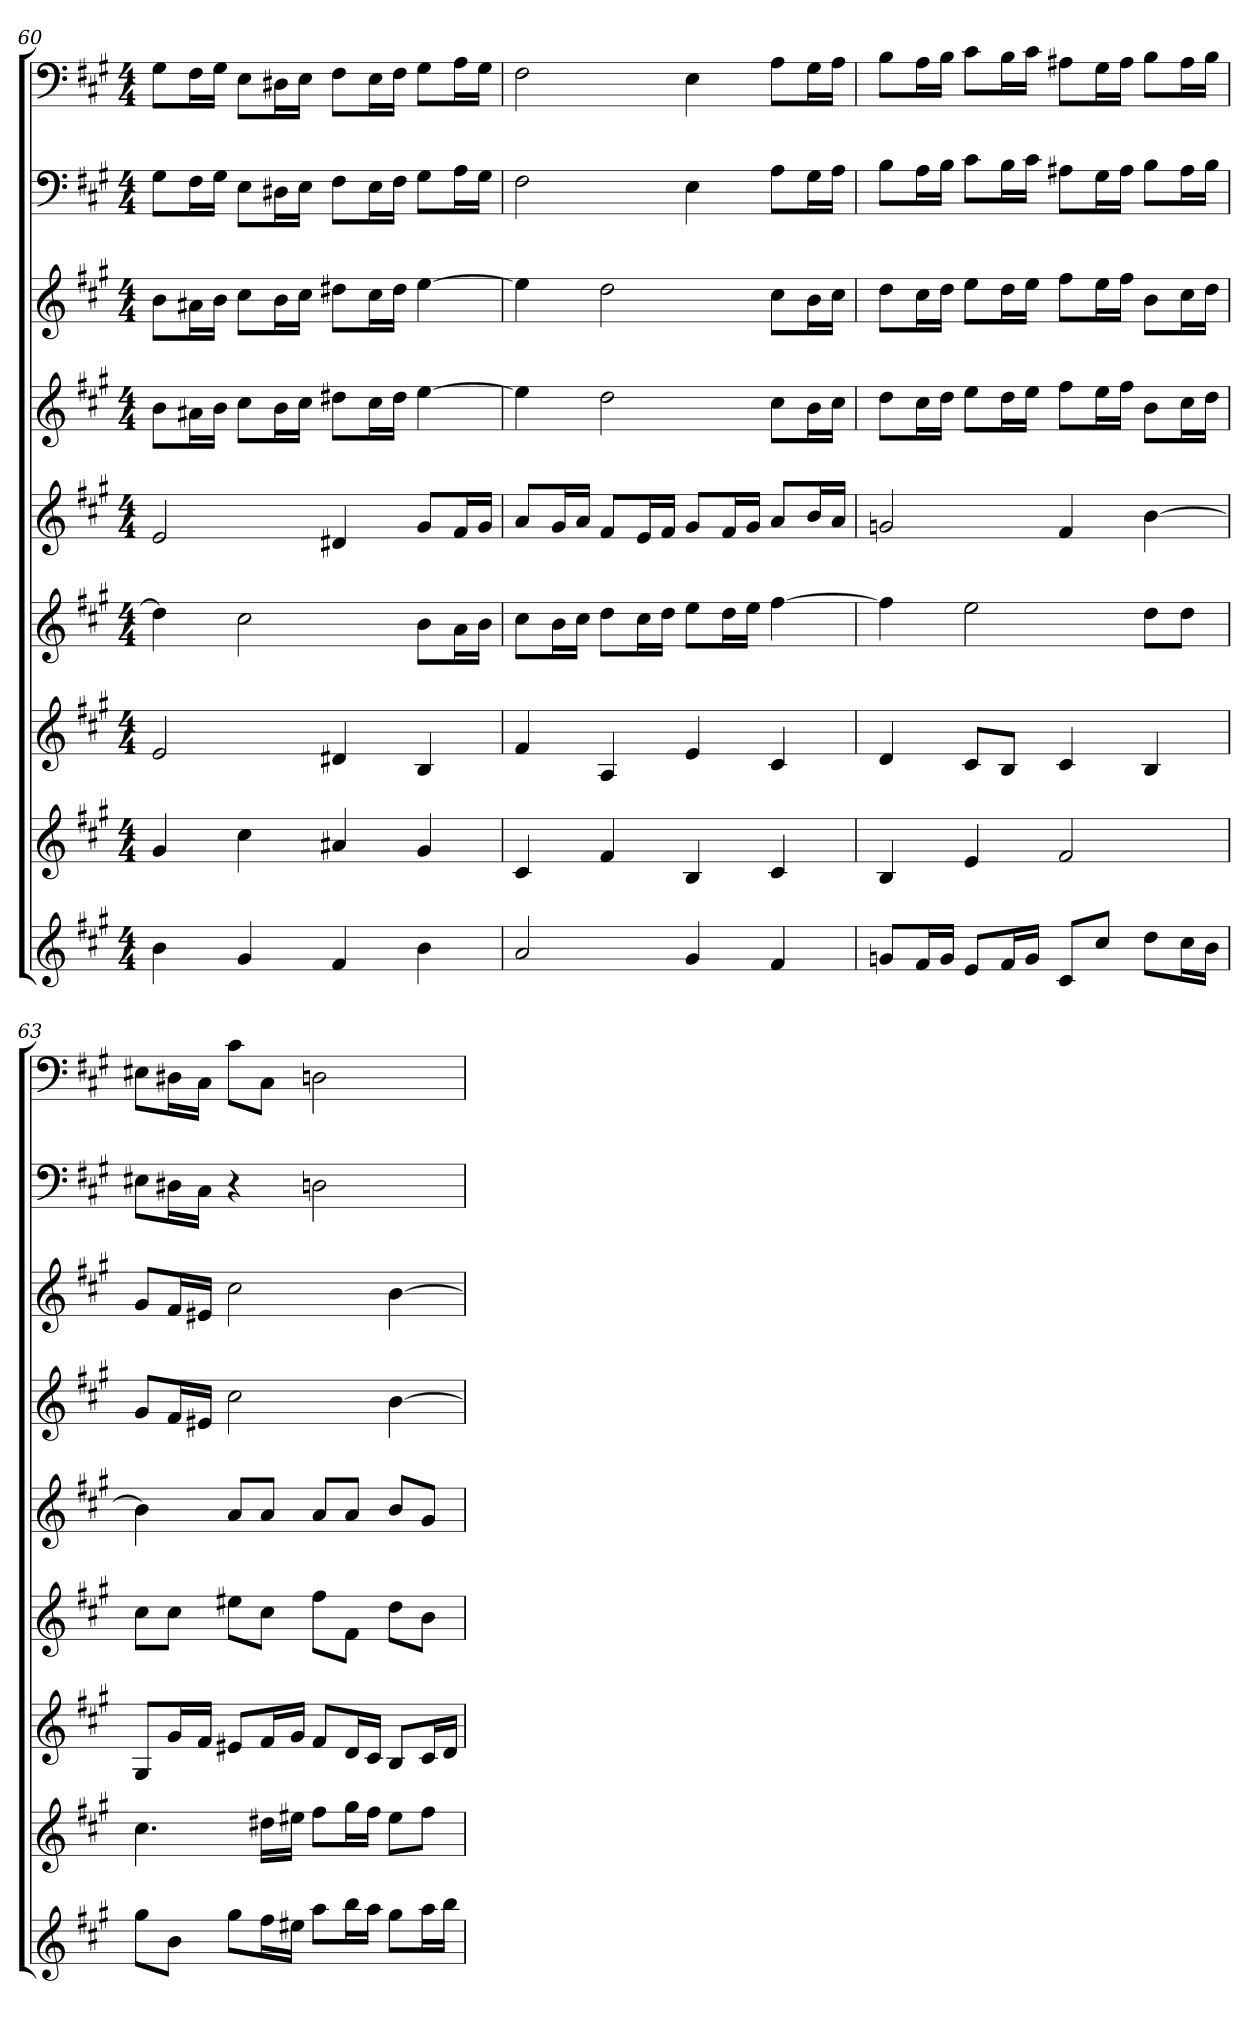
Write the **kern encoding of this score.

**kern	**kern	**kern	**kern	**kern	**kern	**kern	**kern	**kern
*part9	*part8	*part7	*part6	*part5	*part4	*part3	*part2	*part1
*staff9	*staff8	*staff7	*staff6	*staff5	*staff4	*staff3	*staff2	*staff1
*clefG2	*clefG2	*clefG2	*clefG2	*clefG2	*clefG2	*clefG2	*clefF4	*clefF4
*k[f#c#g#]	*k[f#c#g#]	*k[f#c#g#]	*k[f#c#g#]	*k[f#c#g#]	*k[f#c#g#]	*k[f#c#g#]	*k[f#c#g#]	*k[f#c#g#]
*f#:	*f#:	*f#:	*f#:	*f#:	*f#:	*f#:	*f#:	*f#:
*M4/4	*M4/4	*M4/4	*M4/4	*M4/4	*M4/4	*M4/4	*M4/4	*M4/4
=60	=60	=60	=60	=60	=60	=60	=60	=60
4b	4g#	2e	4dd#]	2e	8b\L	8b\L	8G#\L	8G#\L
.	.	.	.	.	16a#X\L	16a#X\L	16F#\L	16F#\L
.	.	.	.	.	16b\JJ	16b\JJ	16G#\JJ	16G#\JJ
4g#	4cc#	.	2cc#	.	8cc#\L	8cc#\L	8E\L	8E\L
.	.	.	.	.	16b\L	16b\L	16D#X\L	16D#X\L
.	.	.	.	.	16cc#\JJ	16cc#\JJ	16E\JJ	16E\JJ
4f#	4a#X	4d#X	.	4d#X	8dd#X\L	8dd#X\L	8F#\L	8F#\L
.	.	.	.	.	16cc#\L	16cc#\L	16E\L	16E\L
.	.	.	.	.	16dd#\JJ	16dd#\JJ	16F#\JJ	16F#\JJ
4b	4g#	4B	8b\L	8g#/L	[4ee	[4ee	8G#\L	8G#\L
.	.	.	16a\L	16f#/L	.	.	16A\L	16A\L
.	.	.	16b\JJ	16g#/JJ	.	.	16G#\JJ	16G#\JJ
=61	=61	=61	=61	=61	=61	=61	=61	=61
2a	4c#	4f#	8cc#\L	8a/L	4ee]	4ee]	2F#	2F#
.	.	.	16b\L	16g#/L	.	.	.	.
.	.	.	16cc#\JJ	16a/JJ	.	.	.	.
.	4f#	4A	8dd\L	8f#/L	2dd	2dd	.	.
.	.	.	16cc#\L	16e/L	.	.	.	.
.	.	.	16dd\JJ	16f#/JJ	.	.	.	.
4g#	4B	4e	8ee\L	8g#/L	.	.	4E	4E
.	.	.	16dd\L	16f#/L	.	.	.	.
.	.	.	16ee\JJ	16g#/JJ	.	.	.	.
4f#	4c#	4c#	[4ff#	8a/L	8cc#\L	8cc#\L	8A\L	8A\L
.	.	.	.	16b/L	16b\L	16b\L	16G#\L	16G#\L
.	.	.	.	16a/JJ	16cc#\JJ	16cc#\JJ	16A\JJ	16A\JJ
=62	=62	=62	=62	=62	=62	=62	=62	=62
8gn/L	4B	4d	4ff#]	2gn	8dd\L	8dd\L	8B\L	8B\L
16f#/L	.	.	.	.	16cc#\L	16cc#\L	16A\L	16A\L
16g/JJ	.	.	.	.	16dd\JJ	16dd\JJ	16B\JJ	16B\JJ
8e/L	4e	8c#/L	2ee	.	8ee\L	8ee\L	8c#\L	8c#\L
16f#/L	.	8B/J	.	.	16dd\L	16dd\L	16B\L	16B\L
16g/JJ	.	.	.	.	16ee\JJ	16ee\JJ	16c#\JJ	16c#\JJ
8c#/L	2f#	4c#	.	4f#	8ff#\L	8ff#\L	8A#X\L	8A#X\L
8cc#/J	.	.	.	.	16ee\L	16ee\L	16G#\L	16G#\L
.	.	.	.	.	16ff#\JJ	16ff#\JJ	16A#\JJ	16A#\JJ
8dd\L	.	4B	8dd\L	[4b	8b\L	8b\L	8B\L	8B\L
16cc#\L	.	.	8dd\J	.	16cc#\L	16cc#\L	16A#\L	16A#\L
16b\JJ	.	.	.	.	16dd\JJ	16dd\JJ	16B\JJ	16B\JJ
=63	=63	=63	=63	=63	=63	=63	=63	=63
8gg#\L	4.cc#	8G#/L	8cc#\L	4b]	8g#/L	8g#/L	8E#X\L	8E#X\L
8b\J	.	16g#/L	8cc#\J	.	16f#/L	16f#/L	16D#X\L	16D#X\L
.	.	16f#/JJ	.	.	16e#X/JJ	16e#X/JJ	16C#\JJ	16C#\JJ
8gg#\L	.	8e#X/L	8ee#X\L	8a/L	2cc#	2cc#	4r	8c#\L
16ff#\L	16dd#X\LL	16f#/L	8cc#\J	8a/J	.	.	.	8C#\J
16ee#X\JJ	16ee#X\JJ	16g#/JJ	.	.	.	.	.	.
8aa\L	8ff#\L	8f#/L	8ff#\L	8a/L	.	.	2Dn	2Dn
16bb\L	16gg#\L	16d/L	8f#\J	8a/J	.	.	.	.
16aa\JJ	16ff#\JJ	16c#/JJ	.	.	.	.	.	.
8gg#\L	8ee#\L	8B/L	8dd\L	8b/L	[4b	[4b	.	.
16aa\L	8ff#\J	16c#/L	8b\J	8g#/J	.	.	.	.
16bb\JJ	.	16d/JJ	.	.	.	.	.	.
=	=	=	=	=	=	=	=	=
*-	*-	*-	*-	*-	*-	*-	*-	*-
